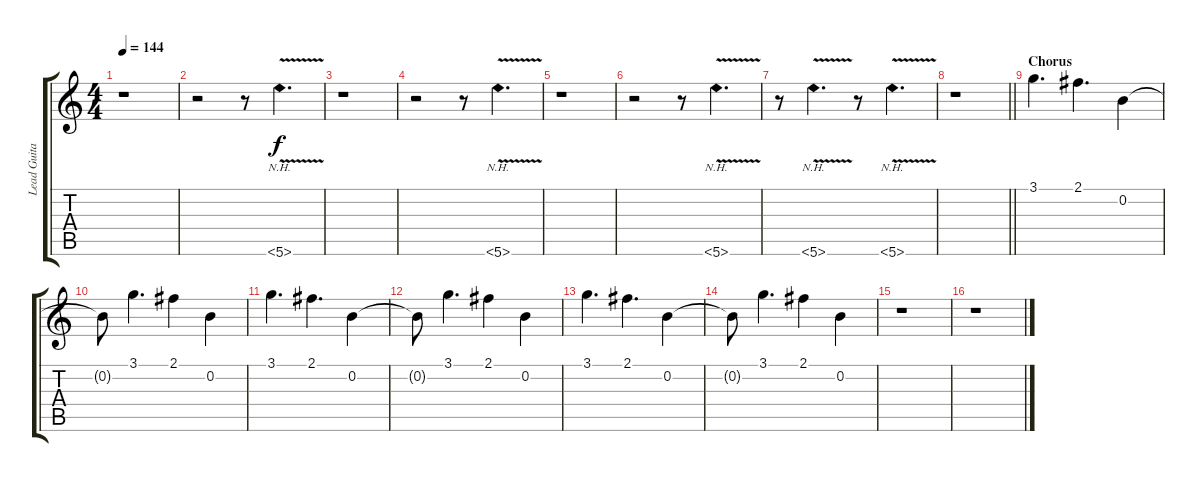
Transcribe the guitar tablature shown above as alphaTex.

\track ("Lead Guitar" "Lead Guita") {instrument distortionguitar}
\staff {score tabs}
\tuning (E4 B3 G3 D3 A2 E2) {hide}
\ts (4 4)
\tempo 144
\clef g2
\ks c
r.1{dy f} |
r.2 r.8 5.6{nh v}.4{d volume 15 instrument guitarharmonics} |
r.1 |
r.2 r.8 5.6{nh v}.4{d volume 15 instrument guitarharmonics} |
r.1 |
r.2 r.8 5.6{nh v}.4{d volume 15 instrument guitarharmonics} |
r.8 5.6{nh v}.4{d instrument guitarharmonics} r.8 5.6{nh v}.4{d instrument guitarharmonics} |
\barLineRight lightlight
r.1 |
\section ("" "Chorus")
3.1.4{d volume 10 balance 0 instrument distortionguitar} 2.1.4{d} 0.2.4 |
0.2{t}.8 3.1.4{d} 2.1.4 0.2.4 |
3.1.4{d} 2.1.4{d} 0.2.4 |
0.2{t}.8 3.1.4{d} 2.1.4 0.2.4 |
3.1.4{d} 2.1.4{d} 0.2.4 |
0.2{t}.8 3.1.4{d} 2.1.4 0.2.4 |
r.1 |
r.1
